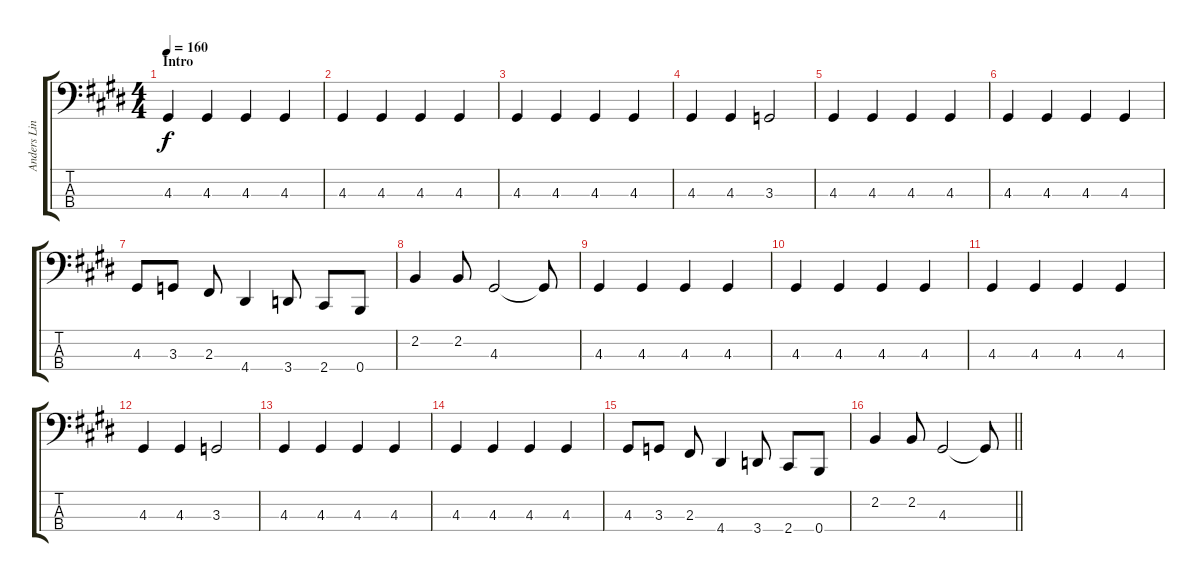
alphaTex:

\track ("Anders Lindberg" "Anders Lin") {instrument electricbasspick}
\staff {score tabs}
\tuning (D2 A1 E1 B0) {hide}
\ts (4 4)
\section ("" "Intro")
\tempo 160
\clef f4
\ks e
4.3.4{dy f instrument electricbasspick} 4.3.4 4.3.4 4.3.4 |
4.3.4 4.3.4 4.3.4 4.3.4 |
4.3.4 4.3.4 4.3.4 4.3.4 |
4.3.4 4.3.4 3.3.2 |
4.3.4 4.3.4 4.3.4 4.3.4 |
4.3.4 4.3.4 4.3.4 4.3.4 |
4.3.8 3.3.8 2.3.8 4.4.4 3.4.8 2.4.8 0.4.8 |
2.2.4 2.2.8 4.3.2 4.3{t}.8 |
4.3.4 4.3.4 4.3.4 4.3.4 |
4.3.4 4.3.4 4.3.4 4.3.4 |
4.3.4 4.3.4 4.3.4 4.3.4 |
4.3.4 4.3.4 3.3.2 |
4.3.4 4.3.4 4.3.4 4.3.4 |
4.3.4 4.3.4 4.3.4 4.3.4 |
4.3.8 3.3.8 2.3.8 4.4.4 3.4.8 2.4.8 0.4.8 |
\barLineRight lightlight
2.2.4 2.2.8 4.3.2 4.3{t}.8
